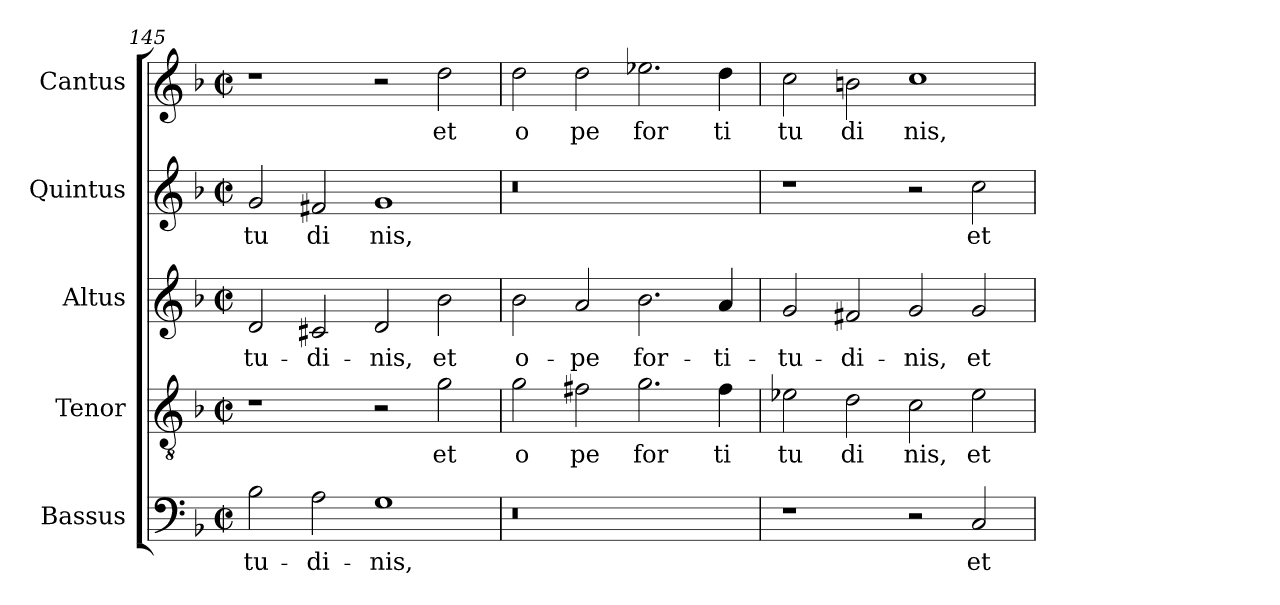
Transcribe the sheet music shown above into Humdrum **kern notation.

**kern	**text	**kern	**text	**kern	**text	**kern	**text	**kern	**text
*part5	*part5	*part4	*part4	*part3	*part3	*part2	*part2	*part1	*part1
*staff5	*staff5	*staff4	*staff4	*staff3	*staff3	*staff2	*staff2	*staff1	*staff1
*I"Bassus	*	*I"Tenor	*	*I"Altus	*	*I"Quintus	*	*I"Cantus	*
!!LO:LB:g=z
*clefF4	*	*clefGv2	*	*clefG2	*	*clefG2	*	*clefG2	*
*k[b-]	*	*k[b-]	*	*k[b-]	*	*k[b-]	*	*k[b-]	*
*F:	*	*F:	*	*F:	*	*F:	*	*F:	*
*M2/2	*	*M2/2	*	*M2/2	*	*M2/2	*	*M2/2	*
*met(c|)	*	*met(c|)	*	*met(c|)	*	*met(c|)	*	*met(c|)	*
=145	=145	=145	=145	=145	=145	=145	=145	=145	=145
!	!LO:LY:b:cj	!	!	!	!LO:LY:b:cj	!	!LO:LY:b:cj	!	!
2B-\	tu-	1r	.	2d/	tu-	2g/	tu	1r	.
!	!LO:LY:b:cj	!	!	!	!LO:LY:b:cj	!	!LO:LY:b:cj	!	!
2A\	-di-	.	.	2c#/	-di-	2f#/	di	.	.
!	!LO:LY:b:cj	!	!	!	!LO:LY:b:cj	!	!LO:LY:b:cj	!	!
1G	-nis,	2r	.	2d/	-nis,	1g	nis,	2r	.
!	!	!	!LO:LY:b:cj	!	!LO:LY:b:cj	!	!	!	!LO:LY:b:cj
.	.	2g\	et	2b-\	et	.	.	2dd\	et
=146	=146	=146	=146	=146	=146	=146	=146	=146	=146
!	!	!	!LO:LY:b:cj	!	!LO:LY:b:cj	!	!	!	!LO:LY:b:cj
0r	.	2g\	o	2b-\	o-	0r	.	2dd\	o
!	!	!	!LO:LY:b:cj	!	!LO:LY:b:cj	!	!	!	!LO:LY:b:cj
.	.	2f#\	pe	2a/	-pe	.	.	2dd\	pe
!	!	!	!LO:LY:b:cj	!	!LO:LY:b:cj	!	!	!	!LO:LY:b:cj
.	.	2.g\	for	2.b-\	for-	.	.	2.ee-\	for
!	!	!	!LO:LY:b:cj	!	!LO:LY:b:cj	!	!	!	!LO:LY:b:cj
.	.	4f#\	ti	4a/	-ti-	.	.	4dd\	ti
=147	=147	=147	=147	=147	=147	=147	=147	=147	=147
!	!	!	!LO:LY:b:cj	!	!LO:LY:b:cj	!	!	!	!LO:LY:b:cj
1r	.	2e-\	tu	2g/	-tu-	1r	.	2cc\	tu
!	!	!	!LO:LY:b:cj	!	!LO:LY:b:cj	!	!	!	!LO:LY:b:cj
.	.	2d\	di	2f#/	-di-	.	.	2b\	di
!	!	!	!LO:LY:b:cj	!	!LO:LY:b:cj	!	!	!	!LO:LY:b:cj
2r	.	2c\	nis,	2g/	-nis,	2r	.	1cc	nis,
!	!LO:LY:b:cj	!	!LO:LY:b:cj	!	!LO:LY:b:cj	!	!LO:LY:b:cj	!	!
2C/	et	2e-\	et	2g/	et	2cc\	et	.	.
=	=	=	=	=	=	=	=	=	=
*-	*-	*-	*-	*-	*-	*-	*-	*-	*-
